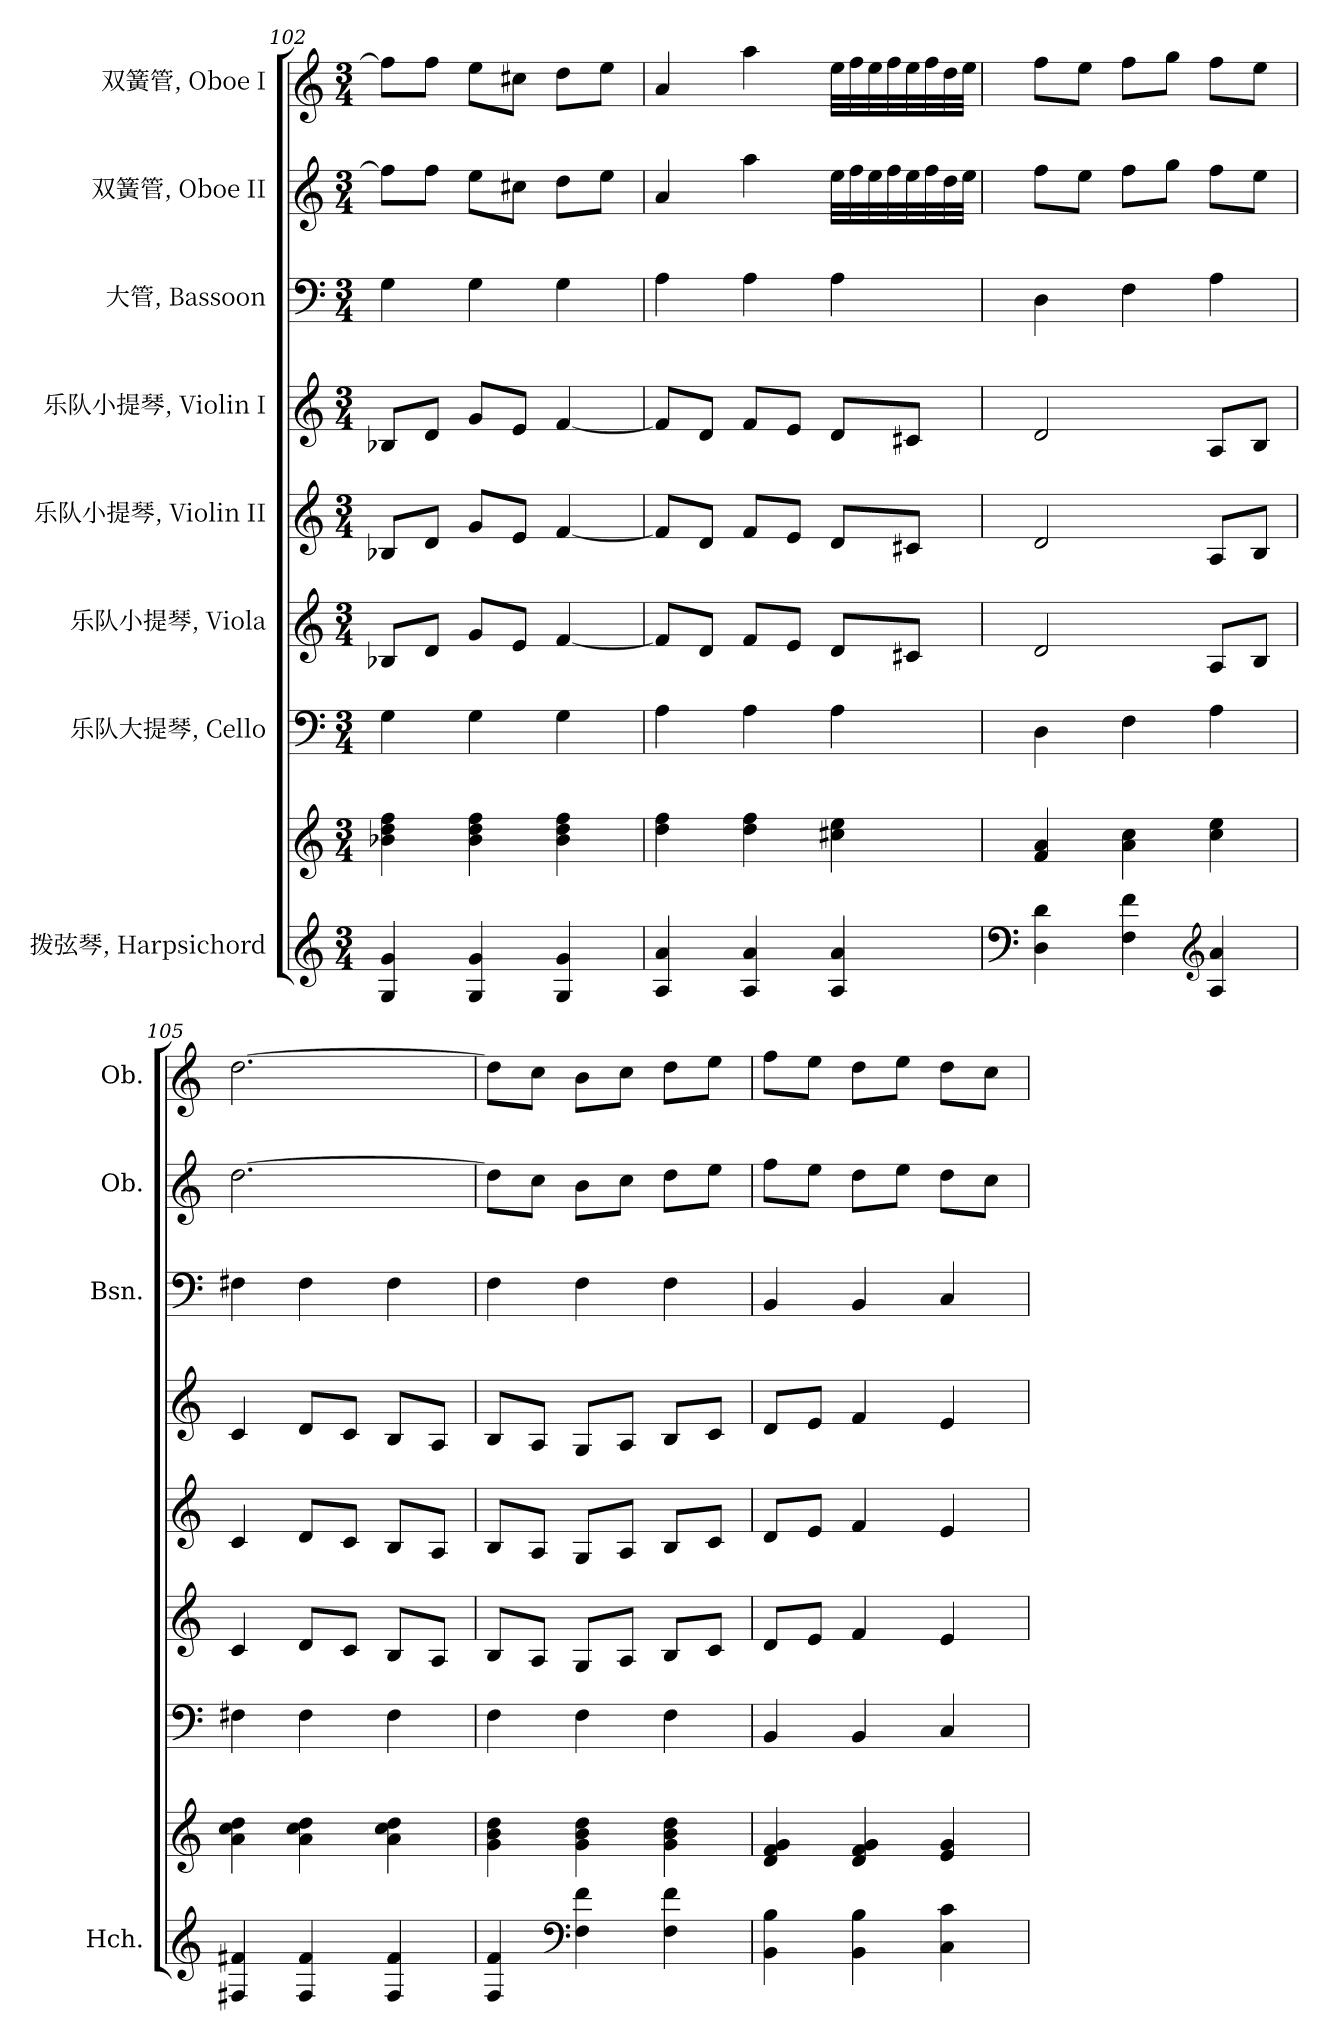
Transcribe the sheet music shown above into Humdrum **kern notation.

**kern	**kern	**kern	**kern	**kern	**kern	**kern	**kern	**kern
*part8	*part8	*part7	*part6	*part5	*part4	*part3	*part2	*part1
*staff9	*staff8	*staff7	*staff6	*staff5	*staff4	*staff3	*staff2	*staff1
*I"拨弦琴, Harpsichord	*	*I"乐队大提琴, Cello	*I"乐队小提琴, Viola	*I"乐队小提琴, Violin II	*I"乐队小提琴, Violin I	*I"大管, Bassoon	*I"双簧管, Oboe II	*I"双簧管, Oboe I
*I'Hch.	*	*	*	*	*	*I'Bsn.	*I'Ob.	*I'Ob.
*clefG2	*clefG2	*clefF4	*clefG2	*clefG2	*clefG2	*clefF4	*clefG2	*clefG2
*k[]	*k[]	*k[]	*k[]	*k[]	*k[]	*k[]	*k[]	*k[]
*M3/4	*M3/4	*M3/4	*M3/4	*M3/4	*M3/4	*M3/4	*M3/4	*M3/4
=102	=102	=102	=102	=102	=102	=102	=102	=102
4G/ 4g/	4b-X\ 4dd\ 4ff\	4G\	8B-X/L	8B-X/L	8B-X/L	4G\	8ff\L]	8ff\L]
.	.	.	8d/J	8d/J	8d/J	.	8ff\J	8ff\J
4G/ 4g/	4b-\ 4dd\ 4ff\	4G\	8g/L	8g/L	8g/L	4G\	8ee\L	8ee\L
.	.	.	8e/J	8e/J	8e/J	.	8cc#X\J	8cc#X\J
4G/ 4g/	4b-\ 4dd\ 4ff\	4G\	[4f/	[4f/	[4f/	4G\	8dd\L	8dd\L
.	.	.	.	.	.	.	8ee\J	8ee\J
!!LO:PB:g=z
=103	=103	=103	=103	=103	=103	=103	=103	=103
4A/ 4a/	4dd\ 4ff\	4A\	8f/L]	8f/L]	8f/L]	4A\	4a/	4a/
.	.	.	8d/J	8d/J	8d/J	.	.	.
4A/ 4a/	4dd\ 4ff\	4A\	8f/L	8f/L	8f/L	4A\	4aa\	4aa\
.	.	.	8e/J	8e/J	8e/J	.	.	.
4A/ 4a/	4cc#X\ 4ee\	4A\	8d/L	8d/L	8d/L	4A\	32ee\LLL	32ee\LLL
.	.	.	.	.	.	.	32ff\	32ff\
.	.	.	.	.	.	.	32ee\	32ee\
.	.	.	.	.	.	.	32ff\	32ff\
.	.	.	8c#X/J	8c#X/J	8c#X/J	.	32ee\	32ee\
.	.	.	.	.	.	.	32ff\	32ff\
.	.	.	.	.	.	.	32dd\	32dd\
.	.	.	.	.	.	.	32ee\JJJ	32ee\JJJ
=104	=104	=104	=104	=104	=104	=104	=104	=104
*clefF4	*	*	*	*	*	*	*	*
4D\ 4d\	4f/ 4a/	4D\	2d/	2d/	2d/	4D\	8ff\L	8ff\L
.	.	.	.	.	.	.	8ee\J	8ee\J
4F\ 4f\	4a\ 4cc\	4F\	.	.	.	4F\	8ff\L	8ff\L
.	.	.	.	.	.	.	8gg\J	8gg\J
*clefG2	*	*	*	*	*	*	*	*
4A/ 4a/	4cc\ 4ee\	4A\	8A/L	8A/L	8A/L	4A\	8ff\L	8ff\L
.	.	.	8B/J	8B/J	8B/J	.	8ee\J	8ee\J
=105	=105	=105	=105	=105	=105	=105	=105	=105
4F#X/ 4f#X/	4a\ 4cc\ 4dd\	4F#X\	4c/	4c/	4c/	4F#X\	[2.dd\	[2.dd\
4F#/ 4f#/	4a\ 4cc\ 4dd\	4F#\	8d/L	8d/L	8d/L	4F#\	.	.
.	.	.	8c/J	8c/J	8c/J	.	.	.
4F#/ 4f#/	4a\ 4cc\ 4dd\	4F#\	8B/L	8B/L	8B/L	4F#\	.	.
.	.	.	8A/J	8A/J	8A/J	.	.	.
=106	=106	=106	=106	=106	=106	=106	=106	=106
4F/ 4f/	4g\ 4b\ 4dd\	4F\	8B/L	8B/L	8B/L	4F\	8dd\L]	8dd\L]
.	.	.	8A/J	8A/J	8A/J	.	8cc\J	8cc\J
*clefF4	*	*	*	*	*	*	*	*
4F\ 4f\	4g\ 4b\ 4dd\	4F\	8G/L	8G/L	8G/L	4F\	8b\L	8b\L
.	.	.	8A/J	8A/J	8A/J	.	8cc\J	8cc\J
4F\ 4f\	4g\ 4b\ 4dd\	4F\	8B/L	8B/L	8B/L	4F\	8dd\L	8dd\L
.	.	.	8c/J	8c/J	8c/J	.	8ee\J	8ee\J
!!LO:PB:g=z
=107	=107	=107	=107	=107	=107	=107	=107	=107
4BB\ 4B\	4d/ 4f/ 4g/	4BB/	8d/L	8d/L	8d/L	4BB/	8ff\L	8ff\L
.	.	.	8e/J	8e/J	8e/J	.	8ee\J	8ee\J
4BB\ 4B\	4d/ 4f/ 4g/	4BB/	4f/	4f/	4f/	4BB/	8dd\L	8dd\L
.	.	.	.	.	.	.	8ee\J	8ee\J
4C\ 4c\	4e/ 4g/	4C/	4e/	4e/	4e/	4C/	8dd\L	8dd\L
.	.	.	.	.	.	.	8cc\J	8cc\J
=	=	=	=	=	=	=	=	=
*-	*-	*-	*-	*-	*-	*-	*-	*-
